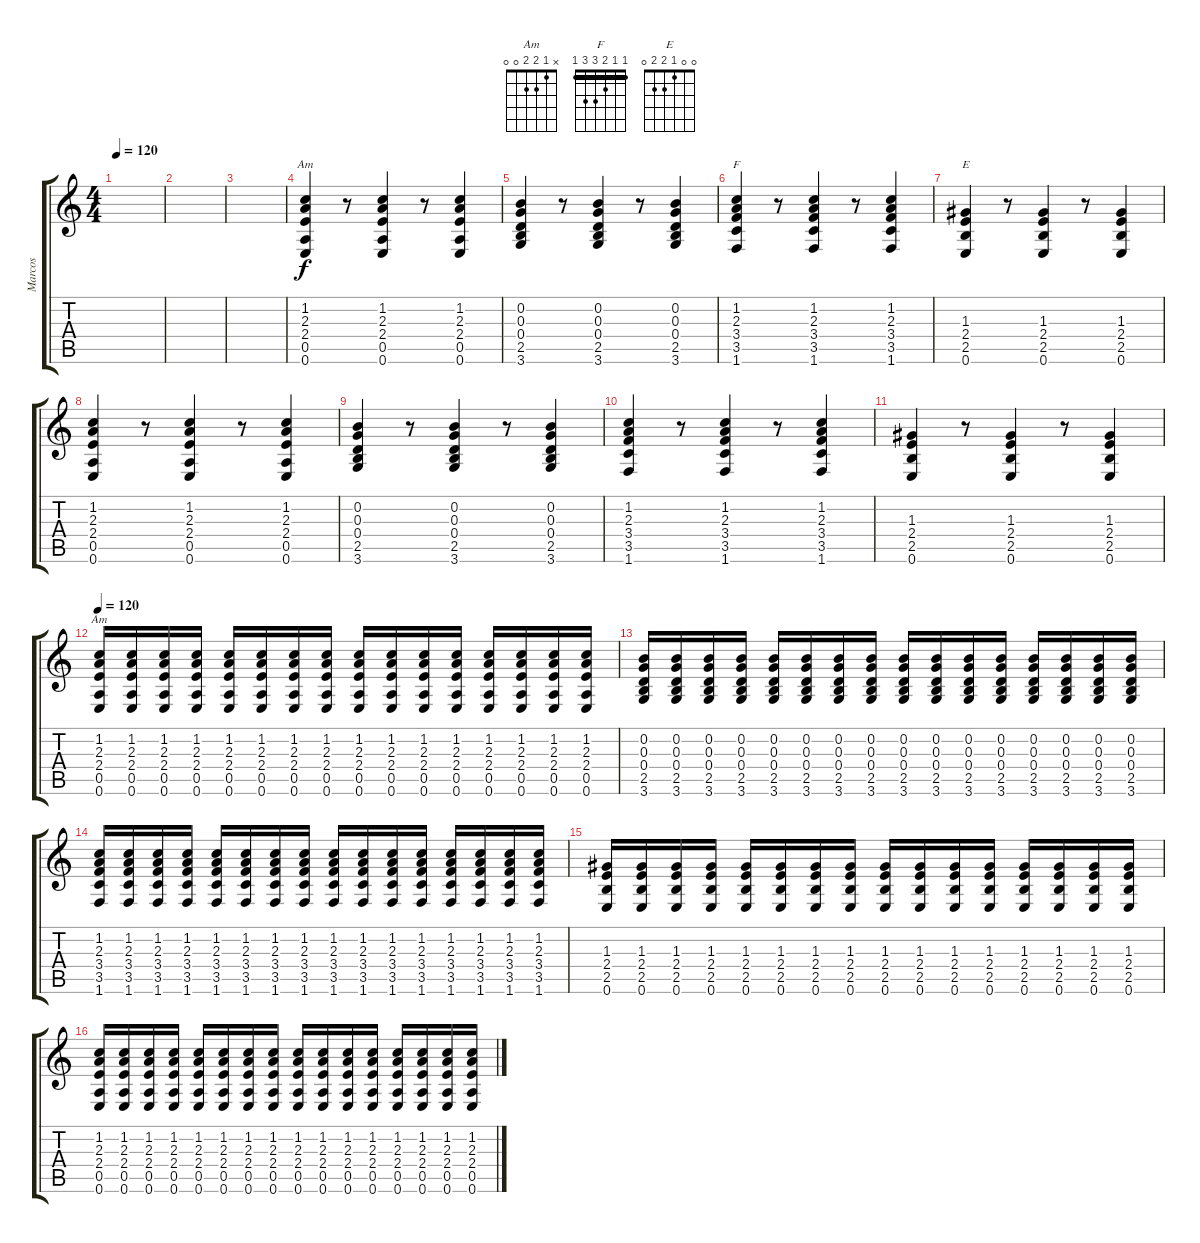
\track ("Marcos" "Marcos") {instrument overdrivenguitar}
\staff {score tabs}
\tuning (E4 B3 G3 D3 A2 E2) {hide}
\chord ("Am" 0 1 2 2 0 0)
\chord ("F" 1 1 2 3 3 1) {barre 1}
\chord ("E" 0 0 1 2 2 0)
\chord ("Am" x 1 2 2 0 0)
\ts (4 4)
\tempo 120
\clef g2
\ks c
|
|
|
(1.2 2.3 2.4 0.5 0.6).4{ch "Am" instrument overdrivenguitar} r.8 (1.2 2.3 2.4 0.5 0.6).4 r.8 (1.2 2.3 2.4 0.5 0.6).4 |
(0.2 0.3 0.4 2.5 3.6).4 r.8 (0.2 0.3 0.4 2.5 3.6).4 r.8 (0.2 0.3 0.4 2.5 3.6).4 |
(1.2 2.3 3.4 3.5 1.6).4{ch "F"} r.8 (1.2 2.3 3.4 3.5 1.6).4 r.8 (1.2 2.3 3.4 3.5 1.6).4 |
(1.3 2.4 2.5 0.6).4{ch "E"} r.8 (1.3 2.4 2.5 0.6).4 r.8 (1.3 2.4 2.5 0.6).4 |
(1.2 2.3 2.4 0.5 0.6).4 r.8 (1.2 2.3 2.4 0.5 0.6).4 r.8 (1.2 2.3 2.4 0.5 0.6).4 |
(0.2 0.3 0.4 2.5 3.6).4 r.8 (0.2 0.3 0.4 2.5 3.6).4 r.8 (0.2 0.3 0.4 2.5 3.6).4 |
(1.2 2.3 3.4 3.5 1.6).4 r.8 (1.2 2.3 3.4 3.5 1.6).4 r.8 (1.2 2.3 3.4 3.5 1.6).4 |
(1.3 2.4 2.5 0.6).4 r.8 (1.3 2.4 2.5 0.6).4 r.8 (1.3 2.4 2.5 0.6).4 |
\tempo 120
(1.2 2.3 2.4 0.5 0.6).16{ch "Am"} (1.2 2.3 2.4 0.5 0.6).16 (1.2 2.3 2.4 0.5 0.6).16 (1.2 2.3 2.4 0.5 0.6).16 (1.2 2.3 2.4 0.5 0.6).16 (1.2 2.3 2.4 0.5 0.6).16 (1.2 2.3 2.4 0.5 0.6).16 (1.2 2.3 2.4 0.5 0.6).16 (1.2 2.3 2.4 0.5 0.6).16 (1.2 2.3 2.4 0.5 0.6).16 (1.2 2.3 2.4 0.5 0.6).16 (1.2 2.3 2.4 0.5 0.6).16 (1.2 2.3 2.4 0.5 0.6).16 (1.2 2.3 2.4 0.5 0.6).16 (1.2 2.3 2.4 0.5 0.6).16 (1.2 2.3 2.4 0.5 0.6).16 |
(0.2 0.3 0.4 2.5 3.6).16 (0.2 0.3 0.4 2.5 3.6).16 (0.2 0.3 0.4 2.5 3.6).16 (0.2 0.3 0.4 2.5 3.6).16 (0.2 0.3 0.4 2.5 3.6).16 (0.2 0.3 0.4 2.5 3.6).16 (0.2 0.3 0.4 2.5 3.6).16 (0.2 0.3 0.4 2.5 3.6).16 (0.2 0.3 0.4 2.5 3.6).16 (0.2 0.3 0.4 2.5 3.6).16 (0.2 0.3 0.4 2.5 3.6).16 (0.2 0.3 0.4 2.5 3.6).16 (0.2 0.3 0.4 2.5 3.6).16 (0.2 0.3 0.4 2.5 3.6).16 (0.2 0.3 0.4 2.5 3.6).16 (0.2 0.3 0.4 2.5 3.6).16 |
(1.2 2.3 3.4 3.5 1.6).16 (1.2 2.3 3.4 3.5 1.6).16 (1.2 2.3 3.4 3.5 1.6).16 (1.2 2.3 3.4 3.5 1.6).16 (1.2 2.3 3.4 3.5 1.6).16 (1.2 2.3 3.4 3.5 1.6).16 (1.2 2.3 3.4 3.5 1.6).16 (1.2 2.3 3.4 3.5 1.6).16 (1.2 2.3 3.4 3.5 1.6).16 (1.2 2.3 3.4 3.5 1.6).16 (1.2 2.3 3.4 3.5 1.6).16 (1.2 2.3 3.4 3.5 1.6).16 (1.2 2.3 3.4 3.5 1.6).16 (1.2 2.3 3.4 3.5 1.6).16 (1.2 2.3 3.4 3.5 1.6).16 (1.2 2.3 3.4 3.5 1.6).16 |
(1.3 2.4 2.5 0.6).16 (1.3 2.4 2.5 0.6).16 (1.3 2.4 2.5 0.6).16 (1.3 2.4 2.5 0.6).16 (1.3 2.4 2.5 0.6).16 (1.3 2.4 2.5 0.6).16 (1.3 2.4 2.5 0.6).16 (1.3 2.4 2.5 0.6).16 (1.3 2.4 2.5 0.6).16 (1.3 2.4 2.5 0.6).16 (1.3 2.4 2.5 0.6).16 (1.3 2.4 2.5 0.6).16 (1.3 2.4 2.5 0.6).16 (1.3 2.4 2.5 0.6).16 (1.3 2.4 2.5 0.6).16 (1.3 2.4 2.5 0.6).16 |
(1.2 2.3 2.4 0.5 0.6).16 (1.2 2.3 2.4 0.5 0.6).16 (1.2 2.3 2.4 0.5 0.6).16 (1.2 2.3 2.4 0.5 0.6).16 (1.2 2.3 2.4 0.5 0.6).16 (1.2 2.3 2.4 0.5 0.6).16 (1.2 2.3 2.4 0.5 0.6).16 (1.2 2.3 2.4 0.5 0.6).16 (1.2 2.3 2.4 0.5 0.6).16 (1.2 2.3 2.4 0.5 0.6).16 (1.2 2.3 2.4 0.5 0.6).16 (1.2 2.3 2.4 0.5 0.6).16 (1.2 2.3 2.4 0.5 0.6).16 (1.2 2.3 2.4 0.5 0.6).16 (1.2 2.3 2.4 0.5 0.6).16 (1.2 2.3 2.4 0.5 0.6).16
